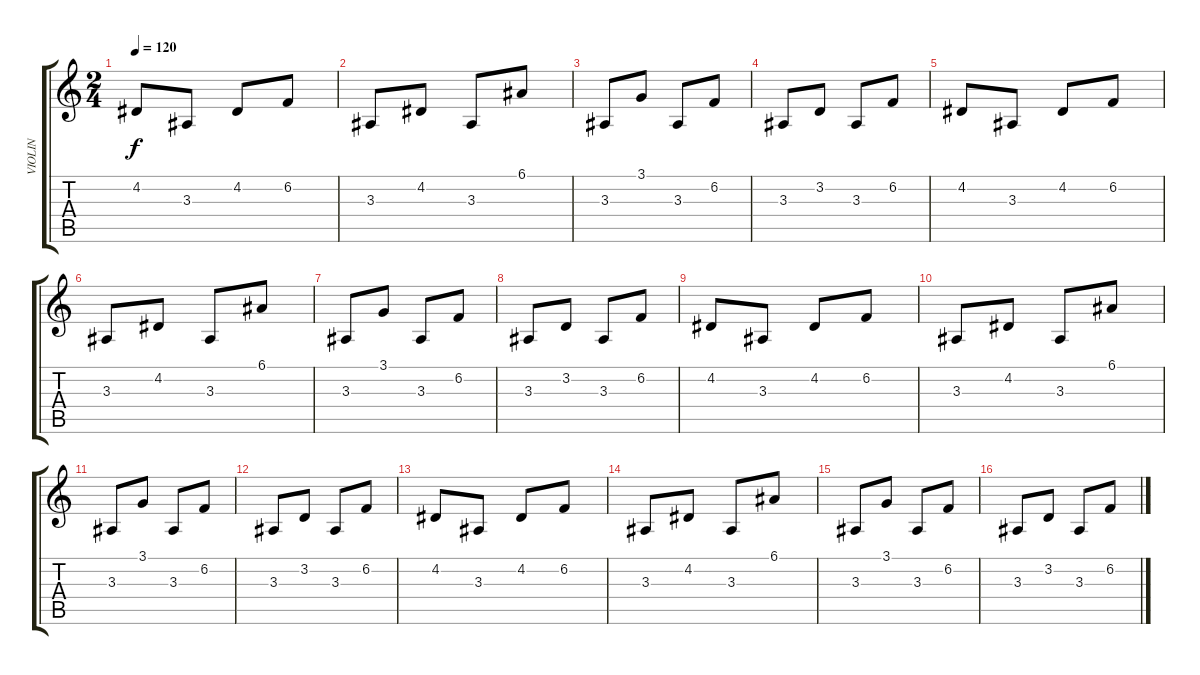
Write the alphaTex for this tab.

\track ("VIOLIN" "VIOLIN") {instrument lead2sawtooth}
\staff {score tabs}
\tuning (E4 B3 G3 D3 A2 E2) {hide}
\ts (2 4)
\tempo 120
\clef g2
\ks c
4.2.8{dy f} 3.3.8 4.2.8 6.2.8 |
3.3.8 4.2.8 3.3.8 6.1.8 |
3.3.8 3.1.8 3.3.8 6.2.8 |
3.3.8 3.2.8 3.3.8 6.2.8 |
4.2.8{volume 16} 3.3.8 4.2.8 6.2.8 |
3.3.8 4.2.8 3.3.8 6.1.8 |
3.3.8 3.1.8 3.3.8 6.2.8 |
3.3.8 3.2.8 3.3.8 6.2.8 |
4.2.8 3.3.8 4.2.8 6.2.8 |
3.3.8 4.2.8 3.3.8 6.1.8 |
3.3.8 3.1.8 3.3.8 6.2.8 |
3.3.8 3.2.8 3.3.8 6.2.8 |
4.2.8{volume 16} 3.3.8 4.2.8 6.2.8 |
3.3.8 4.2.8 3.3.8 6.1.8 |
3.3.8 3.1.8 3.3.8 6.2.8 |
3.3.8 3.2.8 3.3.8 6.2.8
